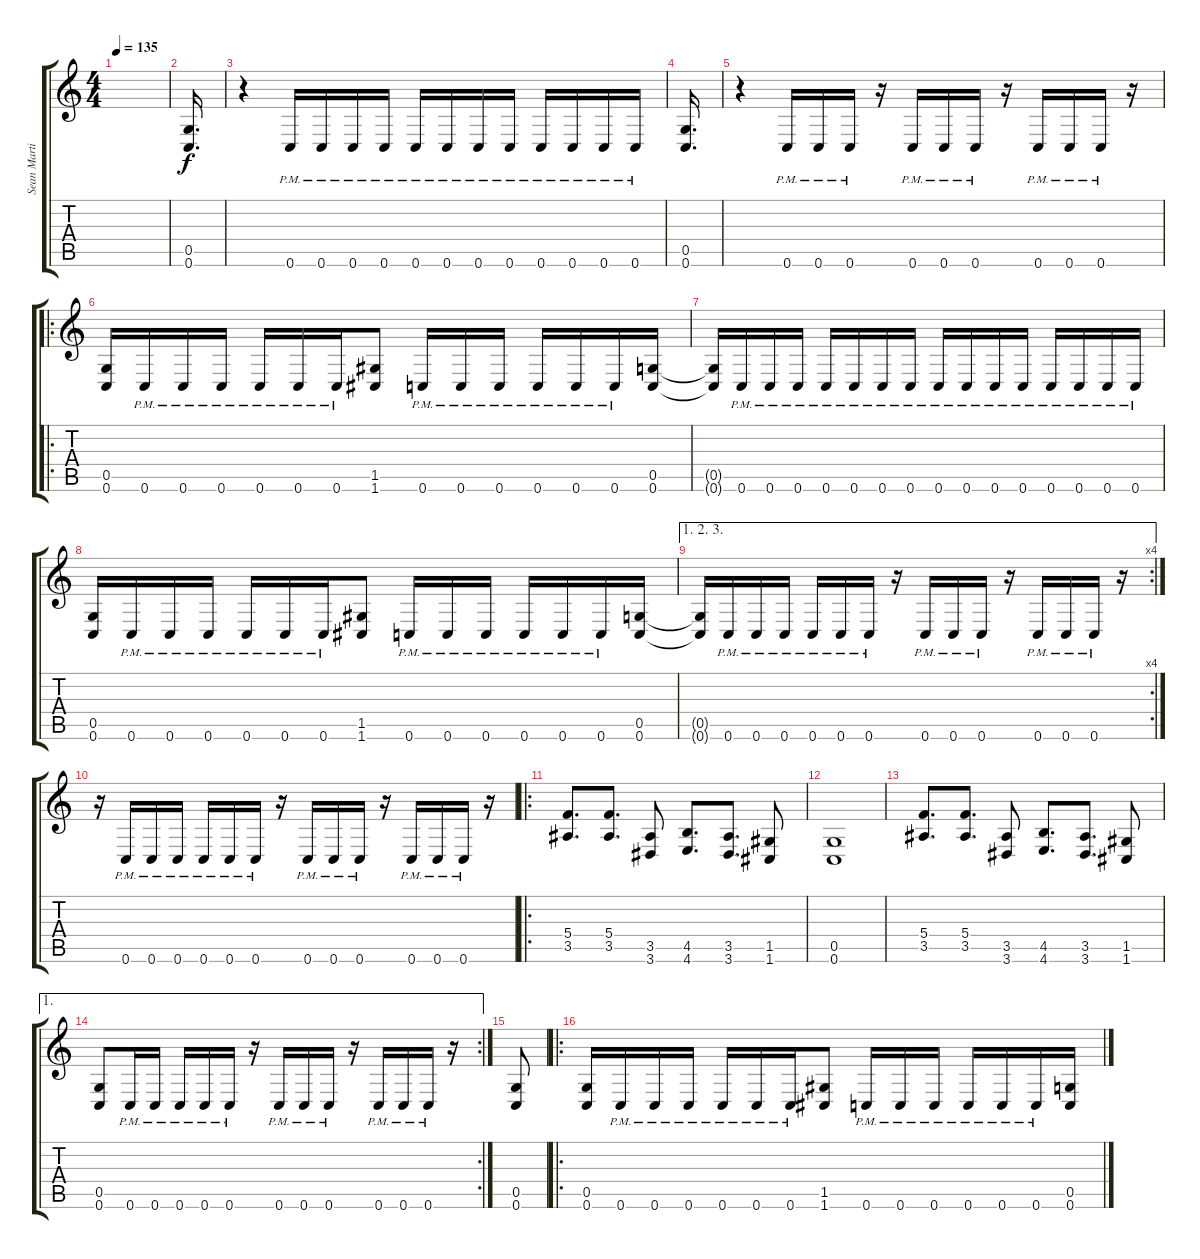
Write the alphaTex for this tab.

\track ("Sean Martin" "Sean Marti") {instrument distortionguitar}
\staff {score tabs}
\tuning (D4 A3 F3 C3 G2 C2) {hide}
\ts (4 4)
\tempo 135
\clef g2
\ks c
|
(0.5 0.6).16{d} |
r.4 0.6{pm}.16 0.6{pm}.16 0.6{pm}.16 0.6{pm}.16 0.6{pm}.16 0.6{pm}.16 0.6{pm}.16 0.6{pm}.16 0.6{pm}.16 0.6{pm}.16 0.6{pm}.16 0.6{pm}.16 |
(0.5 0.6).16{d} |
r.4 0.6{pm}.16 0.6{pm}.16 0.6{pm}.16 r.16 0.6{pm}.16 0.6{pm}.16 0.6{pm}.16 r.16 0.6{pm}.16 0.6{pm}.16 0.6{pm}.16 r.16 |
\ro
(0.5 0.6).16 0.6{pm}.16 0.6{pm}.16 0.6{pm}.16 0.6{pm}.16 0.6{pm}.16 0.6{pm}.16 (1.5 1.6).8 0.6{pm}.16 0.6{pm}.16 0.6{pm}.16 0.6{pm}.16 0.6{pm}.16 0.6{pm}.16 (0.5 0.6).16 |
(0.5{t} 0.6{t}).16 0.6{pm}.16 0.6{pm}.16 0.6{pm}.16 0.6{pm}.16 0.6{pm}.16 0.6{pm}.16 0.6{pm}.16 0.6{pm}.16 0.6{pm}.16 0.6{pm}.16 0.6{pm}.16 0.6{pm}.16 0.6{pm}.16 0.6{pm}.16 0.6{pm}.16 |
(0.5 0.6).16 0.6{pm}.16 0.6{pm}.16 0.6{pm}.16 0.6{pm}.16 0.6{pm}.16 0.6{pm}.16 (1.5 1.6).8 0.6{pm}.16 0.6{pm}.16 0.6{pm}.16 0.6{pm}.16 0.6{pm}.16 0.6{pm}.16 (0.5 0.6).16 |
\ae (1 2 3)
\rc 4
(0.5{t} 0.6{t}).16 0.6{pm}.16 0.6{pm}.16 0.6{pm}.16 0.6{pm}.16 0.6{pm}.16 0.6{pm}.16 r.16 0.6{pm}.16 0.6{pm}.16 0.6{pm}.16 r.16 0.6{pm}.16 0.6{pm}.16 0.6{pm}.16 r.16 |
r.16 0.6{pm}.16 0.6{pm}.16 0.6{pm}.16 0.6{pm}.16 0.6{pm}.16 0.6{pm}.16 r.16 0.6{pm}.16 0.6{pm}.16 0.6{pm}.16 r.16 0.6{pm}.16 0.6{pm}.16 0.6{pm}.16 r.16 |
\ro
(5.4 3.5).8{d} (5.4 3.5).8{d} (3.5 3.6).8 (4.5 4.6).8{d} (3.5 3.6).8{d} (1.5 1.6).8 |
(0.5 0.6).1 |
(5.4 3.5).8{d} (5.4 3.5).8{d} (3.5 3.6).8 (4.5 4.6).8{d} (3.5 3.6).8{d} (1.5 1.6).8 |
\ae 1
\rc 2
(0.5 0.6).8 0.6{pm}.16 0.6{pm}.16 0.6{pm}.16 0.6{pm}.16 0.6{pm}.16 r.16 0.6{pm}.16 0.6{pm}.16 0.6{pm}.16 r.16 0.6{pm}.16 0.6{pm}.16 0.6{pm}.16 r.16 |
(0.5 0.6).8 |
\ro
(0.5 0.6).16 0.6{pm}.16 0.6{pm}.16 0.6{pm}.16 0.6{pm}.16 0.6{pm}.16 0.6{pm}.16 (1.5 1.6).8 0.6{pm}.16 0.6{pm}.16 0.6{pm}.16 0.6{pm}.16 0.6{pm}.16 0.6{pm}.16 (0.5 0.6).16
